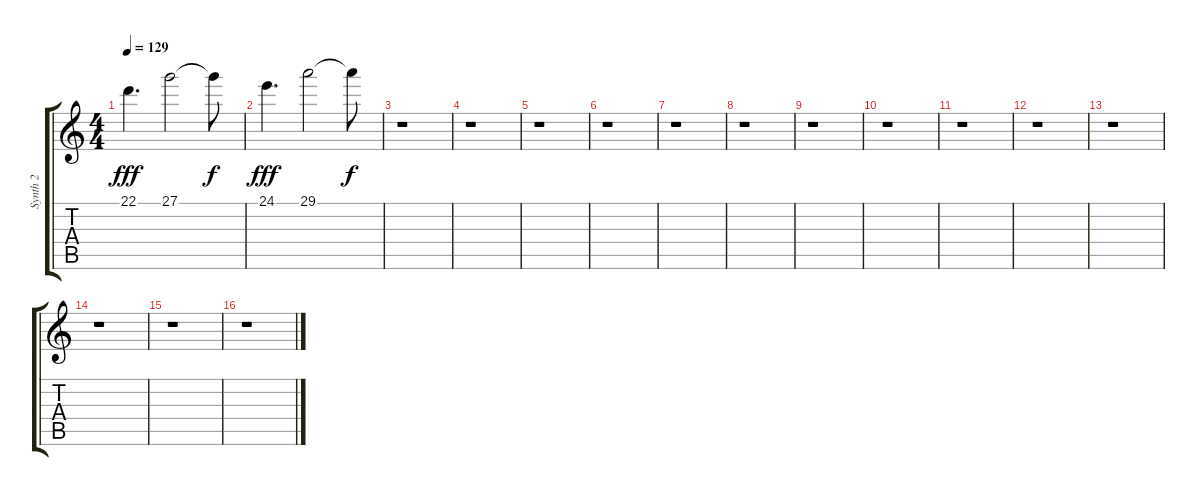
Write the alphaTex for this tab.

\track ("Synth 2" "Synth 2") {instrument pad8sweep}
\staff {score tabs}
\tuning (E4 B3 G3 D3 A2 E2) {hide}
\ts (4 4)
\tempo 129
\clef g2
\ks c
22.1.4{d dy fff} 27.1.2 27.1{t}.8{dy f} |
24.1.4{d dy fff} 29.1.2 29.1{t}.8{dy f} |
r.1 |
r.1 |
r.1 |
r.1 |
r.1 |
r.1 |
r.1 |
r.1 |
r.1 |
r.1 |
r.1 |
r.1 |
r.1 |
r.1
